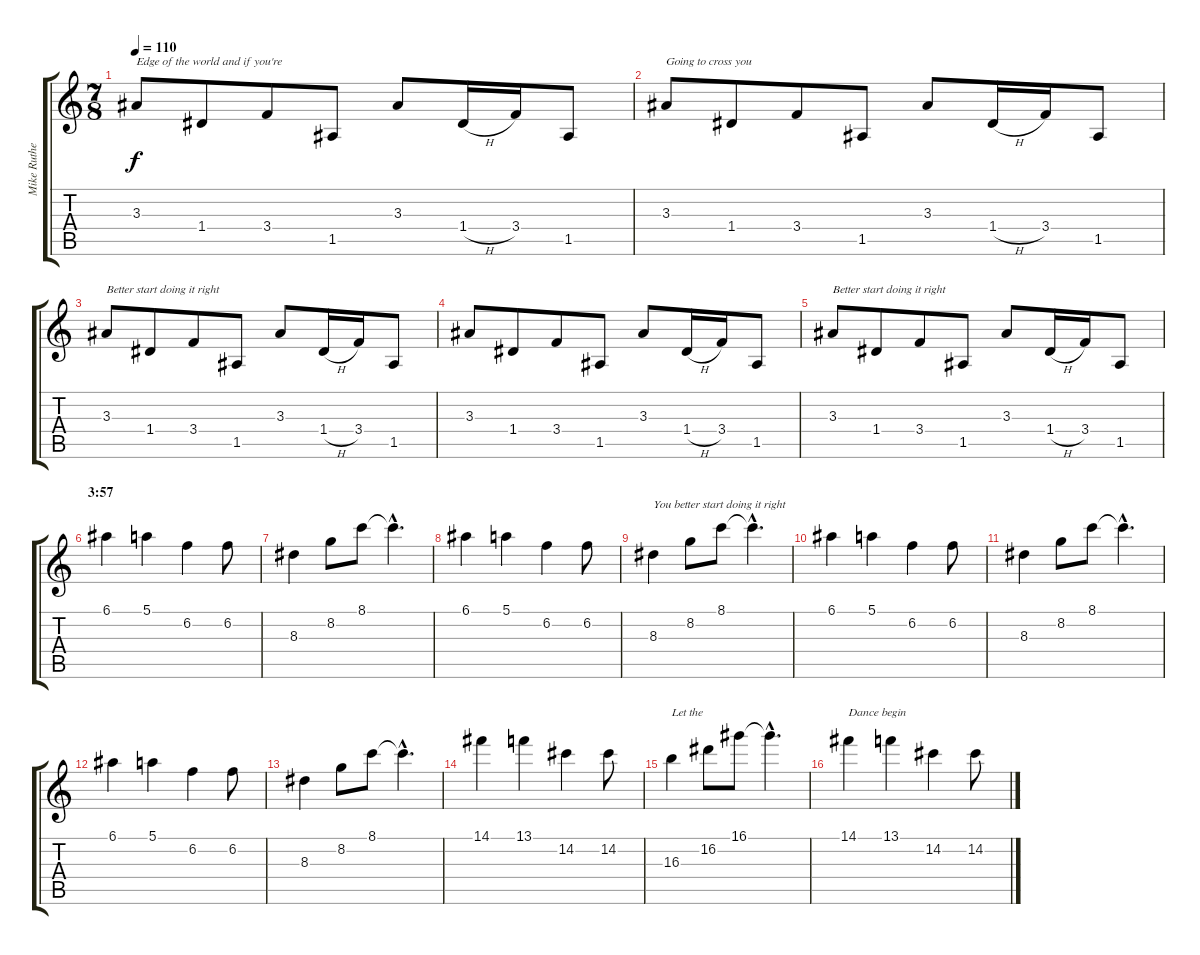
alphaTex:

\track ("Mike Rutherford (guitar 1)" "Mike Ruthe") {instrument electricguitarclean}
\staff {score tabs}
\tuning (E4 B3 G3 D3 A2 E2) {hide}
\ts (7 8)
\tempo 110
\clef g2
\ks c
3.3.8{txt "Edge of the world and if you're" dy f} 1.4.8 3.4.8 1.5.8 3.3.8 1.4{h}.16 3.4.16 1.5.8 |
3.3.8{txt "Going to cross you"} 1.4.8 3.4.8 1.5.8 3.3.8 1.4{h}.16 3.4.16 1.5.8 |
3.3.8{txt "Better start doing it right"} 1.4.8 3.4.8 1.5.8 3.3.8 1.4{h}.16 3.4.16 1.5.8 |
3.3.8 1.4.8 3.4.8 1.5.8 3.3.8 1.4{h}.16 3.4.16 1.5.8 |
3.3.8{txt "Better start doing it right"} 1.4.8 3.4.8 1.5.8 3.3.8 1.4{h}.16 3.4.16 1.5.8 |
\section ("" "3:57")
6.1.4 5.1.4 6.2.4 6.2.8 |
8.3.4 8.2.8 8.1.8 8.1{hac t}.4{d} |
6.1.4 5.1.4 6.2.4 6.2.8 |
8.3.4{txt "You better start doing it right"} 8.2.8 8.1.8 8.1{hac t}.4{d} |
6.1.4 5.1.4 6.2.4 6.2.8 |
8.3.4 8.2.8 8.1.8 8.1{hac t}.4{d} |
6.1.4 5.1.4 6.2.4 6.2.8 |
8.3.4 8.2.8 8.1.8 8.1{hac t}.4{d} |
14.1.4 13.1.4 14.2.4 14.2.8 |
16.3.4{txt "Let the"} 16.2.8 16.1.8 16.1{hac t}.4{d} |
14.1.4{txt "Dance begin"} 13.1.4 14.2.4 14.2.8
